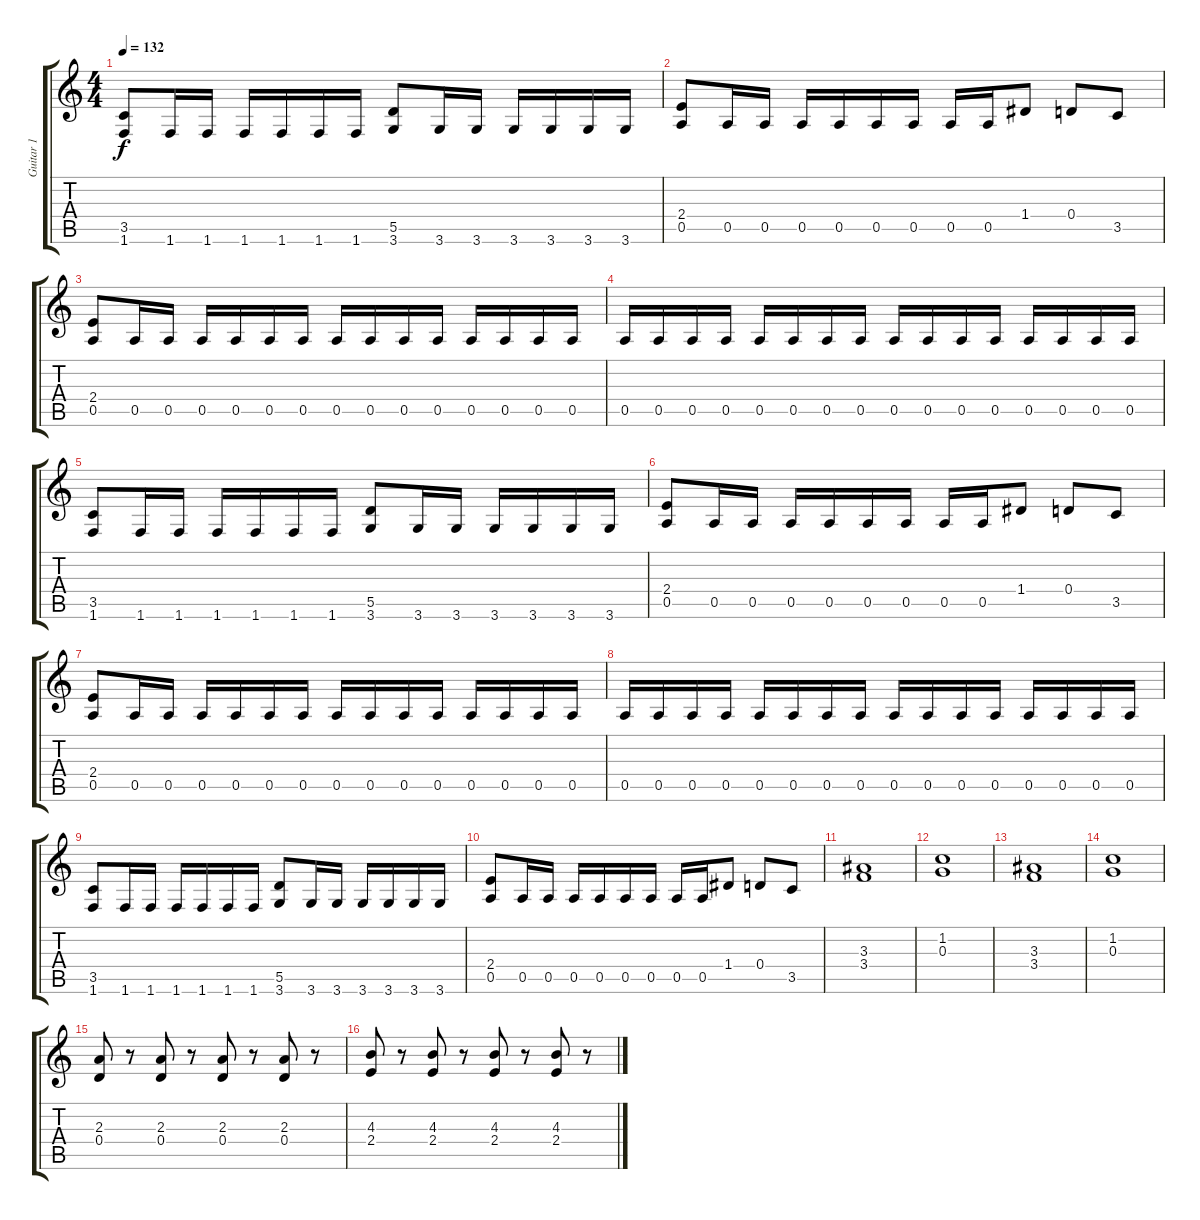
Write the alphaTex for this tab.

\track ("Guitar 1" "Guitar 1") {instrument distortionguitar}
\staff {score tabs}
\tuning (E4 B3 G3 D3 A2 E2) {hide}
\ts (4 4)
\tempo 132
\clef g2
\ks c
(3.5 1.6).8{dy f} 1.6.16 1.6.16 1.6.16 1.6.16 1.6.16 1.6.16 (5.5 3.6).8 3.6.16 3.6.16 3.6.16 3.6.16 3.6.16 3.6.16 |
(2.4 0.5).8 0.5.16 0.5.16 0.5.16 0.5.16 0.5.16 0.5.16 0.5.16 0.5.16 1.4.8 0.4.8 3.5.8 |
(2.4 0.5).8 0.5.16 0.5.16 0.5.16 0.5.16 0.5.16 0.5.16 0.5.16 0.5.16 0.5.16 0.5.16 0.5.16 0.5.16 0.5.16 0.5.16 |
0.5.16 0.5.16 0.5.16 0.5.16 0.5.16 0.5.16 0.5.16 0.5.16 0.5.16 0.5.16 0.5.16 0.5.16 0.5.16 0.5.16 0.5.16 0.5.16 |
(3.5 1.6).8 1.6.16 1.6.16 1.6.16 1.6.16 1.6.16 1.6.16 (5.5 3.6).8 3.6.16 3.6.16 3.6.16 3.6.16 3.6.16 3.6.16 |
(2.4 0.5).8 0.5.16 0.5.16 0.5.16 0.5.16 0.5.16 0.5.16 0.5.16 0.5.16 1.4.8 0.4.8 3.5.8 |
(2.4 0.5).8 0.5.16 0.5.16 0.5.16 0.5.16 0.5.16 0.5.16 0.5.16 0.5.16 0.5.16 0.5.16 0.5.16 0.5.16 0.5.16 0.5.16 |
0.5.16 0.5.16 0.5.16 0.5.16 0.5.16 0.5.16 0.5.16 0.5.16 0.5.16 0.5.16 0.5.16 0.5.16 0.5.16 0.5.16 0.5.16 0.5.16 |
(3.5 1.6).8 1.6.16 1.6.16 1.6.16 1.6.16 1.6.16 1.6.16 (5.5 3.6).8 3.6.16 3.6.16 3.6.16 3.6.16 3.6.16 3.6.16 |
(2.4 0.5).8 0.5.16 0.5.16 0.5.16 0.5.16 0.5.16 0.5.16 0.5.16 0.5.16 1.4.8 0.4.8 3.5.8 |
(3.3 3.4).1 |
(1.2 0.3).1 |
(3.3 3.4).1 |
(1.2 0.3).1 |
(2.3 0.4).8 r.8 (2.3 0.4).8 r.8 (2.3 0.4).8 r.8 (2.3 0.4).8 r.8 |
(4.3 2.4).8 r.8 (4.3 2.4).8 r.8 (4.3 2.4).8 r.8 (4.3 2.4).8 r.8
